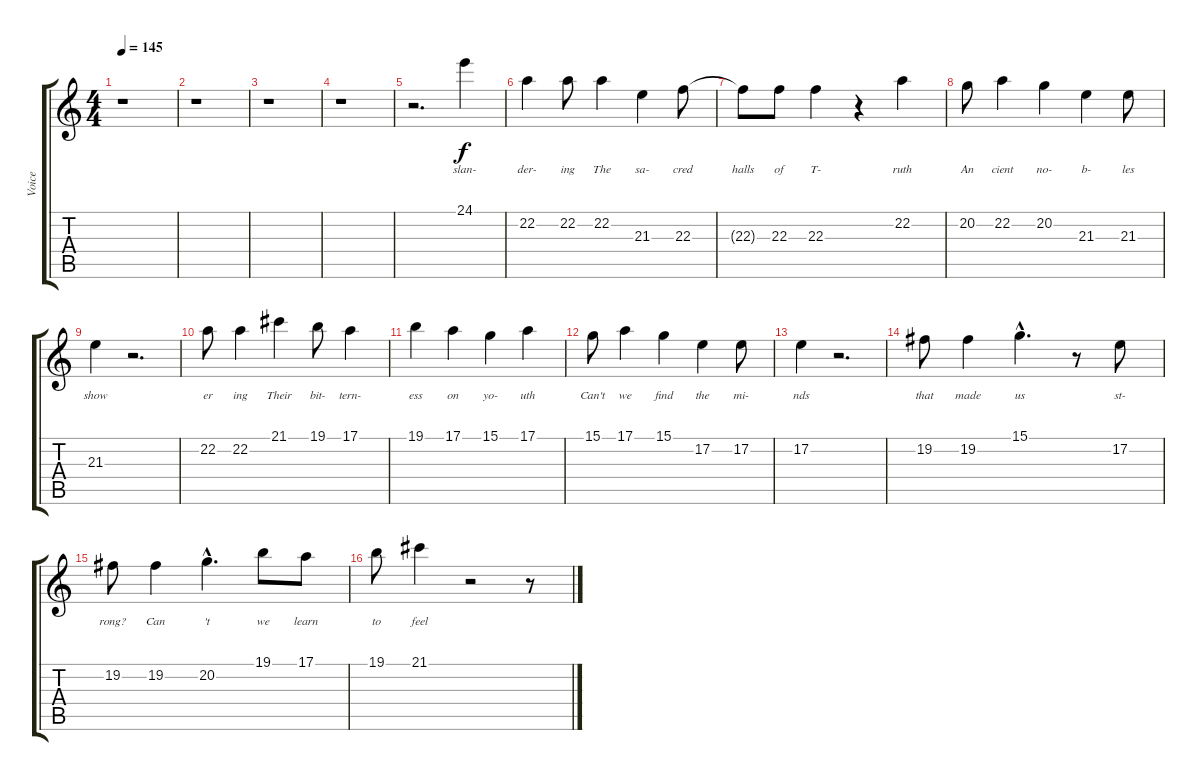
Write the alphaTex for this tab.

\track ("Voice" "Voice") {instrument lead3calliope}
\staff {score tabs}
\tuning (E4 B3 G3 D3 A2 E2) {hide}
\ts (4 4)
\tempo 145
\clef g2
\ks c
r.1{dy f} |
r.1 |
r.1 |
r.1 |
r.2{d} 24.1.4{lyrics (0 "slan-") lyrics (1 "") lyrics (2 "") lyrics (3 "") lyrics (4 "")} |
22.2.4{lyrics (0 "der-") lyrics (1 "") lyrics (2 "") lyrics (3 "") lyrics (4 "")} 22.2.8{lyrics (0 "ing") lyrics (1 "") lyrics (2 "") lyrics (3 "") lyrics (4 "")} 22.2.4{lyrics (0 "The") lyrics (1 "") lyrics (2 "") lyrics (3 "") lyrics (4 "")} 21.3.4{lyrics (0 "sa-") lyrics (1 "") lyrics (2 "") lyrics (3 "") lyrics (4 "")} 22.3.8{lyrics (0 "cred") lyrics (1 "") lyrics (2 "") lyrics (3 "") lyrics (4 "")} |
22.3{t}.8{lyrics (0 "halls") lyrics (1 "") lyrics (2 "") lyrics (3 "") lyrics (4 "")} 22.3.8{lyrics (0 "of") lyrics (1 "") lyrics (2 "") lyrics (3 "") lyrics (4 "")} 22.3.4{lyrics (0 "T-") lyrics (1 "") lyrics (2 "") lyrics (3 "") lyrics (4 "")} r.4 22.2.4{lyrics (0 "ruth") lyrics (1 "") lyrics (2 "") lyrics (3 "") lyrics (4 "")} |
20.2.8{lyrics (0 "An") lyrics (1 "") lyrics (2 "") lyrics (3 "") lyrics (4 "")} 22.2.4{lyrics (0 "cient") lyrics (1 "") lyrics (2 "") lyrics (3 "") lyrics (4 "")} 20.2.4{lyrics (0 "no-") lyrics (1 "") lyrics (2 "") lyrics (3 "") lyrics (4 "")} 21.3.4{lyrics (0 "b-") lyrics (1 "") lyrics (2 "") lyrics (3 "") lyrics (4 "")} 21.3.8{lyrics (0 "les") lyrics (1 "") lyrics (2 "") lyrics (3 "") lyrics (4 "")} |
21.3.4{lyrics (0 "show") lyrics (1 "") lyrics (2 "") lyrics (3 "") lyrics (4 "")} r.2{d} |
22.2.8{lyrics (0 "er") lyrics (1 "") lyrics (2 "") lyrics (3 "") lyrics (4 "")} 22.2.4{lyrics (0 "ing") lyrics (1 "") lyrics (2 "") lyrics (3 "") lyrics (4 "")} 21.1.4{lyrics (0 "Their") lyrics (1 "") lyrics (2 "") lyrics (3 "") lyrics (4 "")} 19.1.8{lyrics (0 "bit-") lyrics (1 "") lyrics (2 "") lyrics (3 "") lyrics (4 "")} 17.1.4{lyrics (0 "tern-") lyrics (1 "") lyrics (2 "") lyrics (3 "") lyrics (4 "")} |
19.1.4{lyrics (0 "ess") lyrics (1 "") lyrics (2 "") lyrics (3 "") lyrics (4 "")} 17.1.4{lyrics (0 "on") lyrics (1 "") lyrics (2 "") lyrics (3 "") lyrics (4 "")} 15.1.4{lyrics (0 "yo-") lyrics (1 "") lyrics (2 "") lyrics (3 "") lyrics (4 "")} 17.1.4{lyrics (0 "uth") lyrics (1 "") lyrics (2 "") lyrics (3 "") lyrics (4 "")} |
15.1.8{lyrics (0 "Can't") lyrics (1 "") lyrics (2 "") lyrics (3 "") lyrics (4 "")} 17.1.4{lyrics (0 "we") lyrics (1 "") lyrics (2 "") lyrics (3 "") lyrics (4 "")} 15.1.4{lyrics (0 "find") lyrics (1 "") lyrics (2 "") lyrics (3 "") lyrics (4 "")} 17.2.4{lyrics (0 "the") lyrics (1 "") lyrics (2 "") lyrics (3 "") lyrics (4 "")} 17.2.8{lyrics (0 "mi-") lyrics (1 "") lyrics (2 "") lyrics (3 "") lyrics (4 "")} |
17.2.4{lyrics (0 "nds") lyrics (1 "") lyrics (2 "") lyrics (3 "") lyrics (4 "")} r.2{d} |
19.2.8{lyrics (0 "that") lyrics (1 "") lyrics (2 "") lyrics (3 "") lyrics (4 "")} 19.2.4{lyrics (0 "made") lyrics (1 "") lyrics (2 "") lyrics (3 "") lyrics (4 "")} 15.1{hac}.4{d lyrics (0 "us") lyrics (1 "") lyrics (2 "") lyrics (3 "") lyrics (4 "")} r.8 17.2.8{lyrics (0 "st-") lyrics (1 "") lyrics (2 "") lyrics (3 "") lyrics (4 "")} |
19.2.8{lyrics (0 "rong?") lyrics (1 "") lyrics (2 "") lyrics (3 "") lyrics (4 "")} 19.2.4{lyrics (0 "Can") lyrics (1 "") lyrics (2 "") lyrics (3 "") lyrics (4 "")} 20.2{hac}.4{d lyrics (0 "'t") lyrics (1 "") lyrics (2 "") lyrics (3 "") lyrics (4 "")} 19.1.8{lyrics (0 "we") lyrics (1 "") lyrics (2 "") lyrics (3 "") lyrics (4 "")} 17.1.8{lyrics (0 "learn") lyrics (1 "") lyrics (2 "") lyrics (3 "") lyrics (4 "")} |
19.1.8{lyrics (0 "to") lyrics (1 "") lyrics (2 "") lyrics (3 "") lyrics (4 "")} 21.1.4{lyrics (0 "feel") lyrics (1 "") lyrics (2 "") lyrics (3 "") lyrics (4 "")} r.2 r.8
